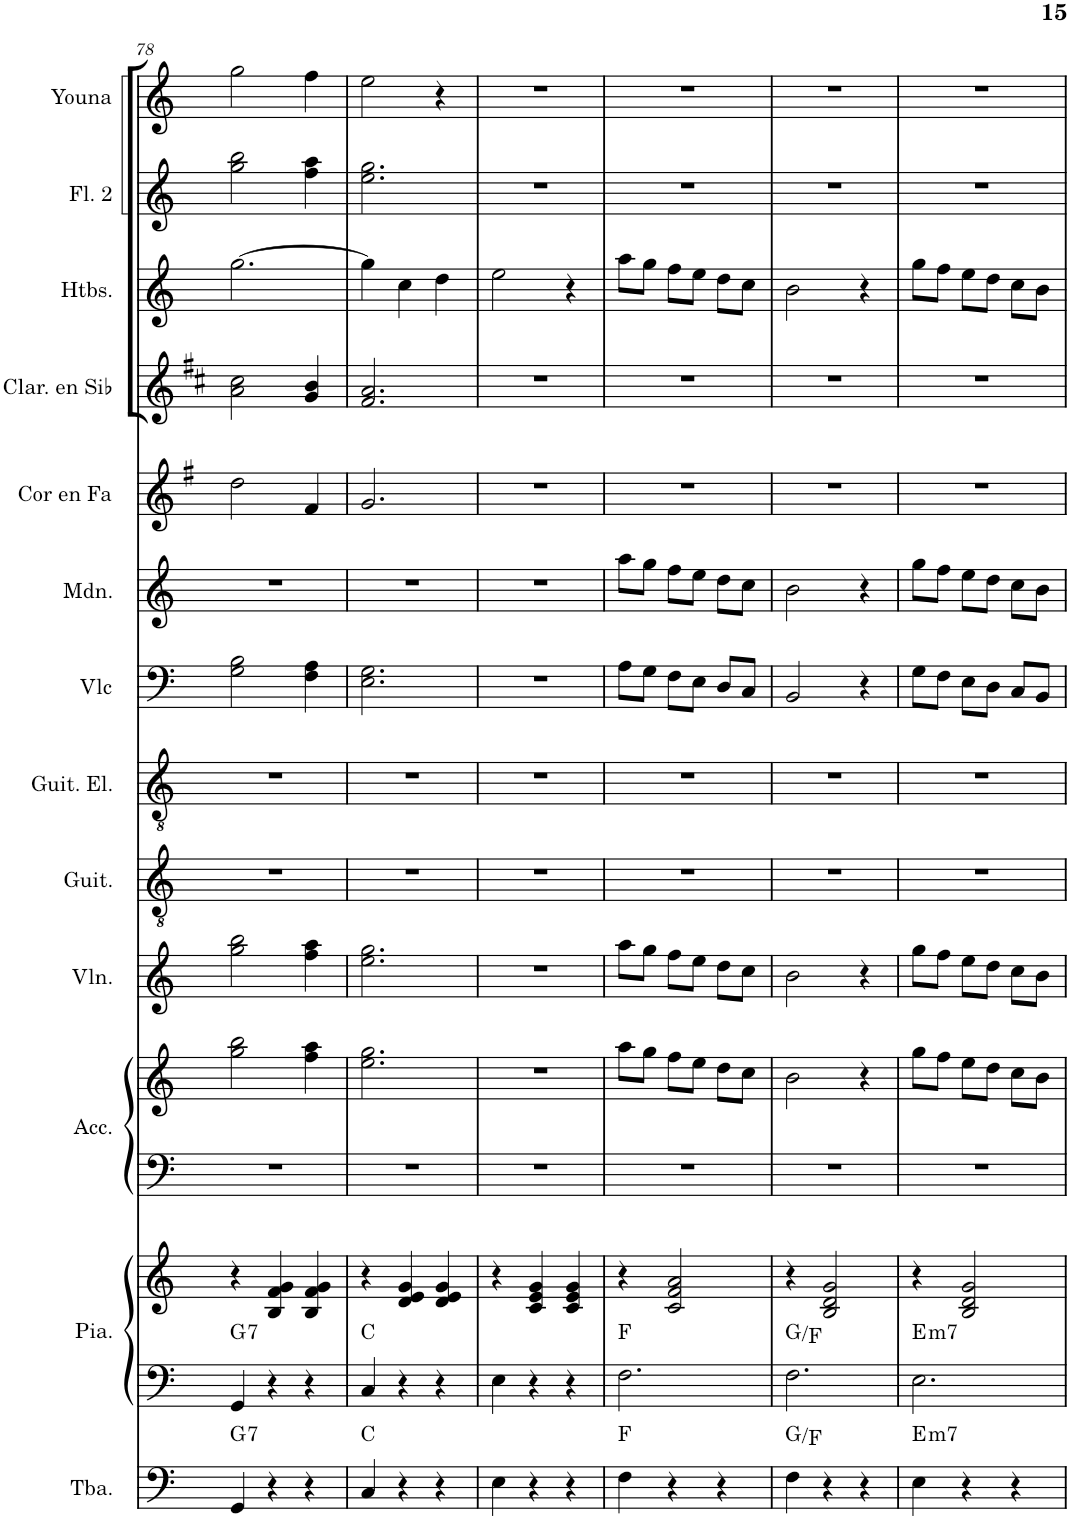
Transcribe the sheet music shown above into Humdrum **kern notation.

**kern	**harte	**kern	**kern	**harte	**kern	**kern	**kern	**kern	**kern	**kern	**kern	**kern	**kern	**kern	**kern	**kern
*part13	*part13	*part12	*part12	*part12	*part11	*part11	*part10	*part9	*part8	*part7	*part6	*part5	*part4	*part3	*part2	*part1
*staff15	*	*staff14	*staff13	*	*staff12	*staff11	*staff10	*staff9	*staff8	*staff7	*staff6	*staff5	*staff4	*staff3	*staff2	*staff1
*I"Tuba	*	*I"Piano	*	*	*I"Accordéon	*	*I"Violon	*I"Guitare acoustique	*I"Guitare électrique	*I"Violoncelle	*I"Mandoline	*I"Cor en Fa	*I"Clarinette en Sib	*I"Hautbois	*I"Flûte 2	*I"Flûte
*I'Tba.	*	*I'Pia.	*	*	*I'Acc.	*	*I'Vln.	*I'Guit.	*I'Guit. El.	*I'Vlc	*I'Mdn.	*I'Cor en Fa	*I'Clar. en Sib	*I'Htbs.	*I'Fl. 2	*
!!LO:PB:g=z
*clefF4	*	*clefF4	*clefG2	*	*clefF4	*clefG2	*clefG2	*clefGv2	*clefGv2	*clefF4	*clefG2	*clefG2	*clefG2	*clefG2	*clefG2	*clefG2
*	*	*	*	*	*	*	*	*	*	*	*	*Trd4c7	*Trd1c2	*	*	*
*k[]	*	*k[]	*k[]	*	*k[]	*k[]	*k[]	*k[]	*k[]	*k[]	*k[]	*k[f#]	*k[f#c#]	*k[]	*k[]	*k[]
*M3/4	*	*M3/4	*M3/4	*	*M3/4	*M3/4	*M3/4	*M3/4	*M3/4	*M3/4	*M3/4	*M3/4	*M3/4	*M3/4	*M3/4	*M3/4
=78	=78	=78	=78	=78	=78	=78	=78	=78	=78	=78	=78	=78	=78	=78	=78	=78
!	!LO:H:kt=7	!	!	!LO:H:kt=7	!	!	!	!	!	!	!	!	!	!	!	!
4GG/	G:7	4GG/	4r	G:7	2.r	2gg\ 2bb\	2gg\ 2bb\	2.r	2.r	2G\ 2B\	2.r	2dd\	2a\ 2cc#\	[2.gg\	2gg\ 2bb\	2gg\
4r	.	4r	4B/ 4f/ 4g/	.	.	.	.	.	.	.	.	.	.	.	.	.
4r	.	4r	4B/ 4f/ 4g/	.	.	4ff\ 4aa\	4ff\ 4aa\	.	.	4F\ 4A\	.	4f#/	4g/ 4b/	.	4ff\ 4aa\	4ff\
=79	=79	=79	=79	=79	=79	=79	=79	=79	=79	=79	=79	=79	=79	=79	=79	=79
4C/	C:maj	4C/	4r	C:maj	2.r	2.ee\ 2.gg\	2.ee\ 2.gg\	2.r	2.r	2.E\ 2.G\	2.r	2.g/	2.f#/ 2.a/	4gg\]	2.ee\ 2.gg\	2ee\
4r	.	4r	4d/ 4e/ 4g/	.	.	.	.	.	.	.	.	.	.	4cc\	.	.
4r	.	4r	4d/ 4e/ 4g/	.	.	.	.	.	.	.	.	.	.	4dd\	.	4r
=80	=80	=80	=80	=80	=80	=80	=80	=80	=80	=80	=80	=80	=80	=80	=80	=80
4E\	.	4E\	4r	.	2.r	2.r	2.r	2.r	2.r	2.r	2.r	2.r	2.r	2ee\	2.r	2.r
4r	.	4r	4c/ 4e/ 4g/	.	.	.	.	.	.	.	.	.	.	.	.	.
4r	.	4r	4c/ 4e/ 4g/	.	.	.	.	.	.	.	.	.	.	4r	.	.
=81	=81	=81	=81	=81	=81	=81	=81	=81	=81	=81	=81	=81	=81	=81	=81	=81
4F\	F:maj	2.F\	4r	F:maj	2.r	8aa\L	8aa\L	2.r	2.r	8A\L	8aa\L	2.r	2.r	8aa\L	2.r	2.r
.	.	.	.	.	.	8gg\J	8gg\J	.	.	8G\J	8gg\J	.	.	8gg\J	.	.
4r	.	.	2c/ 2f/ 2a/	.	.	8ff\L	8ff\L	.	.	8F\L	8ff\L	.	.	8ff\L	.	.
.	.	.	.	.	.	8ee\J	8ee\J	.	.	8E\J	8ee\J	.	.	8ee\J	.	.
4r	.	.	.	.	.	8dd\L	8dd\L	.	.	8D/L	8dd\L	.	.	8dd\L	.	.
.	.	.	.	.	.	8cc\J	8cc\J	.	.	8C/J	8cc\J	.	.	8cc\J	.	.
=82	=82	=82	=82	=82	=82	=82	=82	=82	=82	=82	=82	=82	=82	=82	=82	=82
4F\	G:maj/b7	2.F\	4r	G:maj/b7	2.r	2b\	2b\	2.r	2.r	2BB/	2b\	2.r	2.r	2b\	2.r	2.r
4r	.	.	2B/ 2d/ 2g/	.	.	.	.	.	.	.	.	.	.	.	.	.
4r	.	.	.	.	.	4r	4r	.	.	4r	4r	.	.	4r	.	.
=83	=83	=83	=83	=83	=83	=83	=83	=83	=83	=83	=83	=83	=83	=83	=83	=83
!	!LO:H:kt=m7	!	!	!LO:H:kt=m7	!	!	!	!	!	!	!	!	!	!	!	!
4E\	E:min7	2.E\	4r	E:min7	2.r	8gg\L	8gg\L	2.r	2.r	8G\L	8gg\L	2.r	2.r	8gg\L	2.r	2.r
.	.	.	.	.	.	8ff\J	8ff\J	.	.	8F\J	8ff\J	.	.	8ff\J	.	.
4r	.	.	2B/ 2d/ 2g/	.	.	8ee\L	8ee\L	.	.	8E\L	8ee\L	.	.	8ee\L	.	.
.	.	.	.	.	.	8dd\J	8dd\J	.	.	8D\J	8dd\J	.	.	8dd\J	.	.
4r	.	.	.	.	.	8cc\L	8cc\L	.	.	8C/L	8cc\L	.	.	8cc\L	.	.
.	.	.	.	.	.	8b\J	8b\J	.	.	8BB/J	8b\J	.	.	8b\J	.	.
=	=	=	=	=	=	=	=	=	=	=	=	=	=	=	=	=
*-	*-	*-	*-	*-	*-	*-	*-	*-	*-	*-	*-	*-	*-	*-	*-	*-
